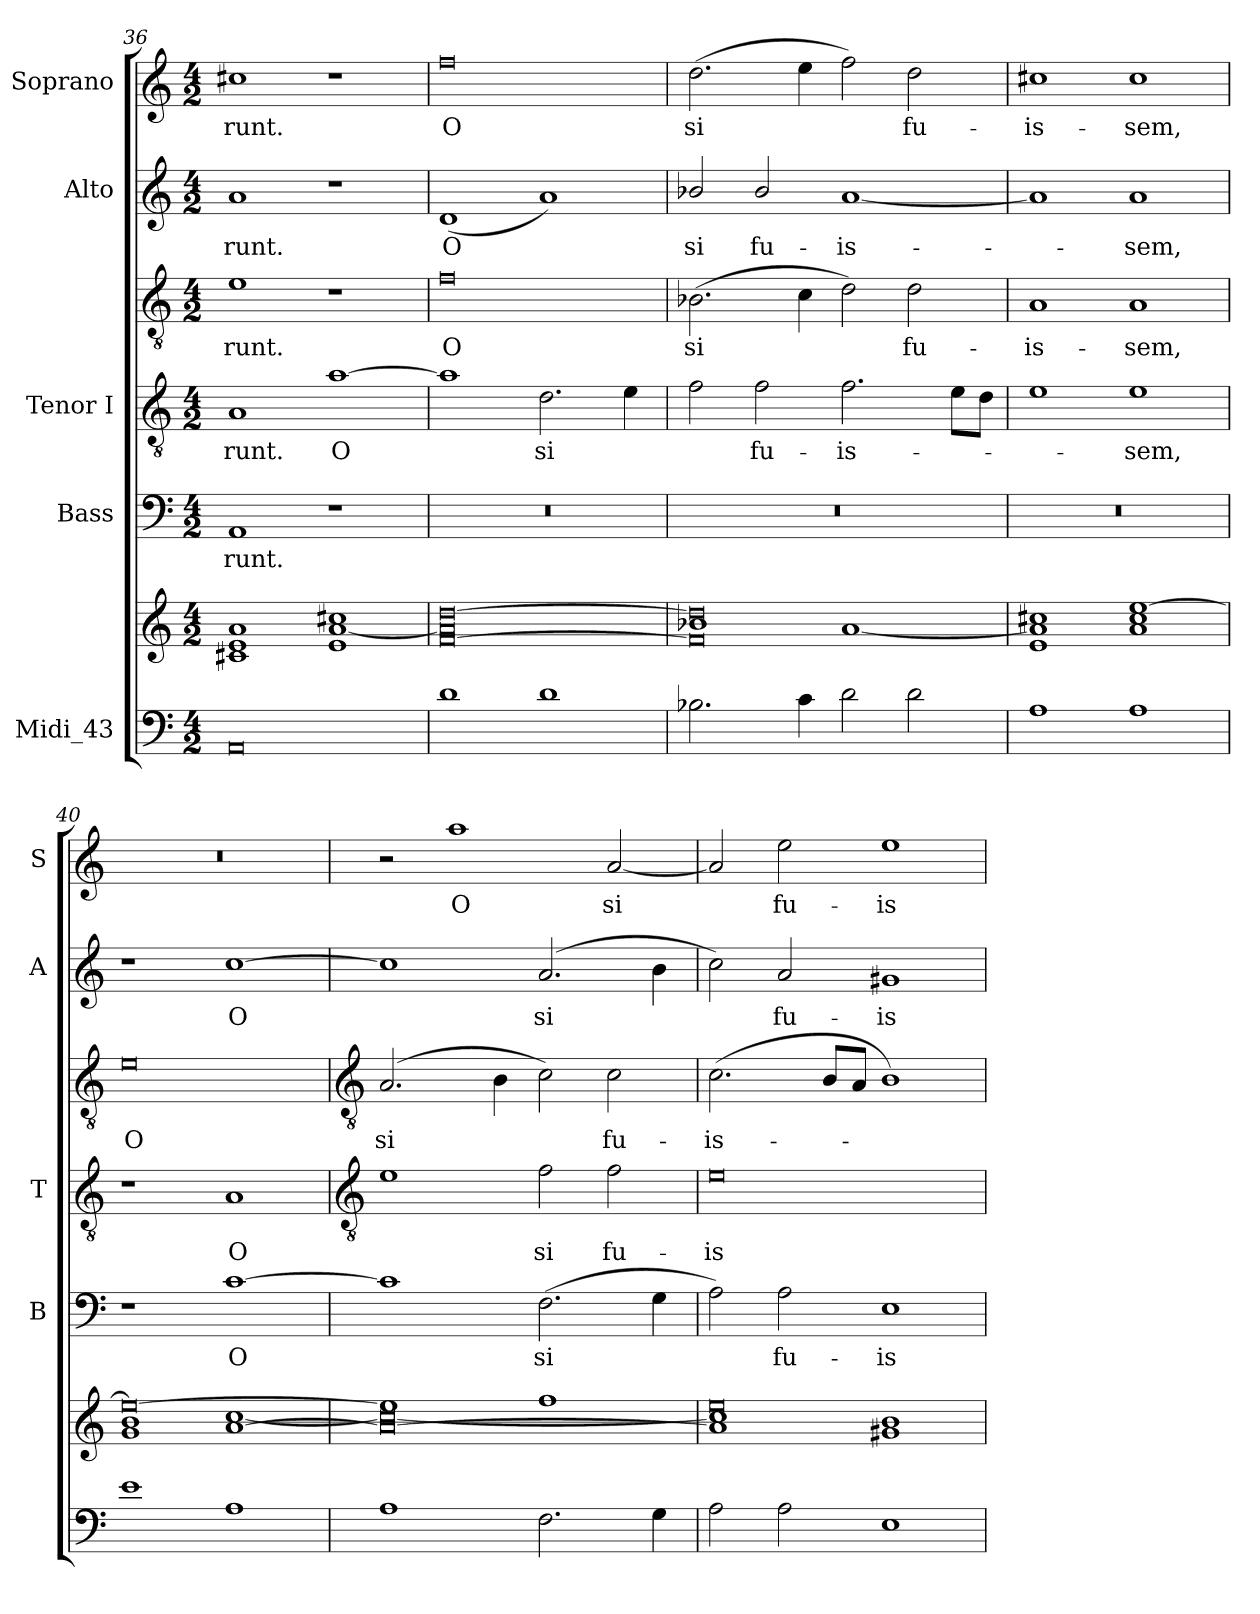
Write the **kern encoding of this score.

**kern	**kern	**kern	**text	**kern	**text	**kern	**text	**kern	**text	**kern	**text
*part5	*part5	*part4	*part4	*part3	*part3	*part3	*part3	*part2	*part2	*part1	*part1
*staff7	*staff6	*staff5	*staff5	*staff4	*staff4	*staff3	*staff3	*staff2	*staff2	*staff1	*staff1
*I"Midi_43	*	*I"Bass	*	*I"Tenor I	*	*	*	*I"Alto	*	*I"Soprano	*
*	*	*I'B	*	*I'T	*	*	*	*I'A	*	*I'S	*
*clefF4	*clefG2	*clefF4	*	*clefGv2	*	*clefGv2	*	*clefG2	*	*clefG2	*
*k[]	*k[]	*k[]	*	*k[]	*	*k[]	*	*k[]	*	*k[]	*
*C:	*C:	*C:	*	*C:	*	*C:	*	*C:	*	*C:	*
*M4/2	*M4/2	*M4/2	*	*M4/2	*	*M4/2	*	*M4/2	*	*M4/2	*
=36	=36	=36	=36	=36	=36	=36	=36	=36	=36	=36	=36
*	*^	*	*	*	*	*	*	*	*	*	*
*	*	*^	*	*	*	*	*	*	*	*	*	*
!	!	!	!	!	!LO:LY:b	!	!LO:LY:b	!	!LO:LY:b	!	!LO:LY:b	!	!LO:LY:b
0AA	1a/	1e\	1c#X\	1AA	-runt.	1A	runt.	1e	-runt.	1a	-runt.	1cc#X	-runt.
!	!	!	!	!	!	!	!LO:LY:b	!	!	!	!	!	!
.	1cc#X/	[1a\	1e\	1r	.	[1a	O	1r	.	1r	.	1r	.
=37	=37	=37	=37	=37	=37	=37	=37	=37	=37	=37	=37	=37	=37
!	!	!	!	!	!	!	!	!	!LO:LY:b	!	!LO:LY:b	!	!LO:LY:b
1d	[0dd/	0a\]	[0f\	0r	.	1a]	.	0f	O	(1d	O	0ff	O
!	!	!	!	!	!	!	!LO:LY:b	!	!	!	!	!	!
1d	.	.	.	.	.	2.d	si	.	.	1a)	.	.	.
.	.	.	.	.	.	4e	.	.	.	.	.	.	.
=38	=38	=38	=38	=38	=38	=38	=38	=38	=38	=38	=38	=38	=38
!	!	!	!	!	!	!	!	!	!LO:LY:b	!	!LO:LY:b	!	!LO:LY:b
2.B-X	0dd/]	1b-X\	0f\]	0r	.	2f	.	(>2.B-X	si	2b-X/	si	(>2.dd	si
!	!	!	!	!	!	!	!LO:LY:b	!	!	!	!LO:LY:b	!	!
.	.	.	.	.	.	2f	-fu-	.	.	2b-/	fu-	.	.
4c	.	.	.	.	.	.	.	4c	.	.	.	4ee	.
!	!	!	!	!	!	!	!LO:LY:b	!	!	!	!LO:LY:b	!	!
2d	.	[1a\	.	.	.	2.f	-is-	2d)	.	[1a	-is-	2ff)	.
!	!	!	!	!	!	!	!	!	!LO:LY:b	!	!	!	!LO:LY:b
2d	.	.	.	.	.	.	.	2d	fu-	.	.	2dd	fu-
.	.	.	.	.	.	8eL	.	.	.	.	.	.	.
.	.	.	.	.	.	8dJ	.	.	.	.	.	.	.
=39	=39	=39	=39	=39	=39	=39	=39	=39	=39	=39	=39	=39	=39
!	!	!	!	!	!	!	!	!	!LO:LY:b	!	!	!	!LO:LY:b
1A	1cc#X/	1a\]	1e\	0r	.	1e	.	1A	is-	1a]	.	1cc#X	-is-
!	!	!	!	!	!	!	!LO:LY:b	!	!LO:LY:b	!	!LO:LY:b	!	!LO:LY:b
1A	[1ee/	1cc#\	1a\	.	.	1e	sem,	1A	-sem,	1a	sem,	1cc#	-sem,
=40	=40	=40	=40	=40	=40	=40	=40	=40	=40	=40	=40	=40	=40
!	!	!	!	!	!	!	!	!	!LO:LY:b	!	!	!	!
1e	0ee/_	1b\	1g\	1r	.	1r	.	0e	O	1r	.	0r	.
!	!	!	!	!	!LO:LY:b	!	!LO:LY:b	!	!	!	!LO:LY:b	!	!
1A	.	[1cc\	[1a\	[1c	O	1A\	O	.	.	[1cc	O	.	.
!!LO:LB:g=z
=41	=41	=41	=41	=41	=41	=41	=41	=41	=41	=41	=41	=41	=41
*	*	*	*	*	*	*clefGv2	*	*clefGv2	*	*	*	*	*
!	!	!	!	!	!	!	!	!	!LO:LY:b	!	!	!	!
1A	1ee/]	0cc\_	0a\_	1c]	.	1e	.	(>2.A	si	1cc]	.	2r	.
!	!	!	!	!	!	!	!	!	!	!	!	!	!LO:LY:b
.	.	.	.	.	.	.	.	.	.	.	.	1aa	O
.	.	.	.	.	.	.	.	4B	.	.	.	.	.
!	!	!	!	!	!LO:LY:b	!	!LO:LY:b	!	!	!	!LO:LY:b	!	!
2.F	1ff/	.	.	(>2.F	si	2f	-si	2c)	.	(>2.a	si	.	.
!	!	!	!	!	!	!	!LO:LY:b	!	!LO:LY:b	!	!	!	!LO:LY:b
.	.	.	.	.	.	2f	fu-	2c	fu-	.	.	[2a	si
4G	.	.	.	4G	.	.	.	.	.	4b	.	.	.
=42	=42	=42	=42	=42	=42	=42	=42	=42	=42	=42	=42	=42	=42
!	!	!	!	!	!	!	!LO:LY:b	!	!LO:LY:b	!	!	!	!
2A	0ee/	1cc\]	1a\]	2A)	.	0e	is-	(<2.c	-is-	2cc)	.	2a]	.
!	!	!	!	!	!LO:LY:b	!	!	!	!	!	!LO:LY:b	!	!LO:LY:b
2A	.	.	.	2A	fu-	.	.	.	.	2a	fu-	2ee	fu-
.	.	.	.	.	.	.	.	8BL	.	.	.	.	.
.	.	.	.	.	.	.	.	8AJ	.	.	.	.	.
!	!	!	!	!	!LO:LY:b	!	!	!	!	!	!LO:LY:b	!	!LO:LY:b
1E	.	1b\	1g#X\	1E	-is-	.	.	1B/)	.	1g#X	-is-	1ee	-is-
*	*v	*v	*v	*	*	*	*	*	*	*	*	*	*
=	=	=	=	=	=	=	=	=	=	=	=
*-	*-	*-	*-	*-	*-	*-	*-	*-	*-	*-	*-
